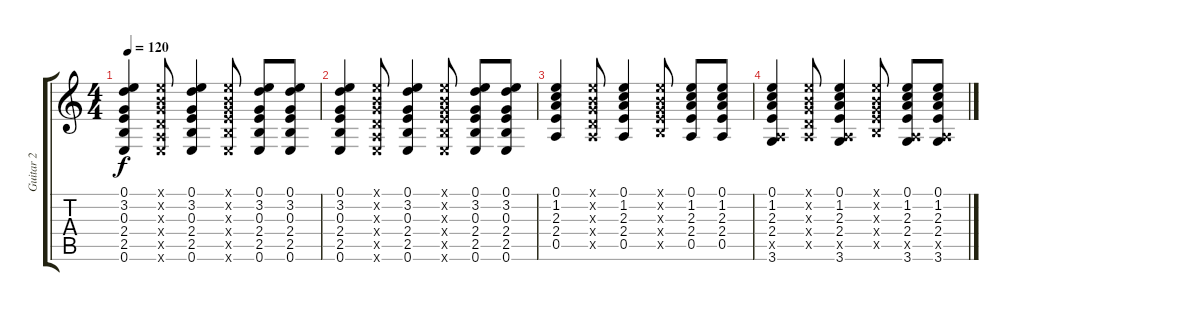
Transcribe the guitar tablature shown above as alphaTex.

\track ("Guitar 2" "Guitar 2") {instrument acousticguitarsteel}
\staff {score tabs}
\tuning (E4 B3 G3 D3 A2 E2) {hide}
\ts (4 4)
\tempo 120
\clef g2
\ks c
(0.1 3.2 0.3 2.4 2.5 0.6).4{dy f} (0.1{x} 0.2{x} 0.3{x} 0.4{x} 0.5{x} 0.6{x}).8 (0.1 3.2 0.3 2.4 2.5 0.6).4 (0.1{x} 0.2{x} 0.3{x} 2.4{x} 2.5{x} 0.6{x}).8 (0.1 3.2 0.3 2.4 2.5 0.6).8 (0.1 3.2 0.3 2.4 2.5 0.6).8 |
(0.1 3.2 0.3 2.4 2.5 0.6).4 (0.1{x} 0.2{x} 0.3{x} 0.4{x} 0.5{x} 0.6{x}).8 (0.1 3.2 0.3 2.4 2.5 0.6).4 (0.1{x} 0.2{x} 0.3{x} 2.4{x} 2.5{x} 0.6{x}).8 (0.1 3.2 0.3 2.4 2.5 0.6).8 (0.1 3.2 0.3 2.4 2.5 0.6).8 |
(0.1 1.2 2.3 2.4 0.5).4{volume 7} (0.1{x} 0.2{x} 0.3{x} 0.4{x} 0.5{x}).8 (0.1 1.2 2.3 2.4 0.5).4 (0.1{x} 0.2{x} 0.3{x} 2.4{x} 2.5{x}).8 (0.1 1.2 2.3 2.4 0.5).8 (0.1 1.2 2.3 2.4 0.5).8 |
(0.1 1.2 2.3 2.4 0.5{x} 3.6).4{volume 0} (0.1{x} 0.2{x} 0.3{x} 0.4{x} 0.5{x}).8 (0.1 1.2 2.3 2.4 0.5{x} 3.6).4 (0.1{x} 0.2{x} 0.3{x} 2.4{x} 2.5{x}).8 (0.1 1.2 2.3 2.4 0.5{x} 3.6).8 (0.1 1.2 2.3 2.4 0.5{x} 3.6).8
